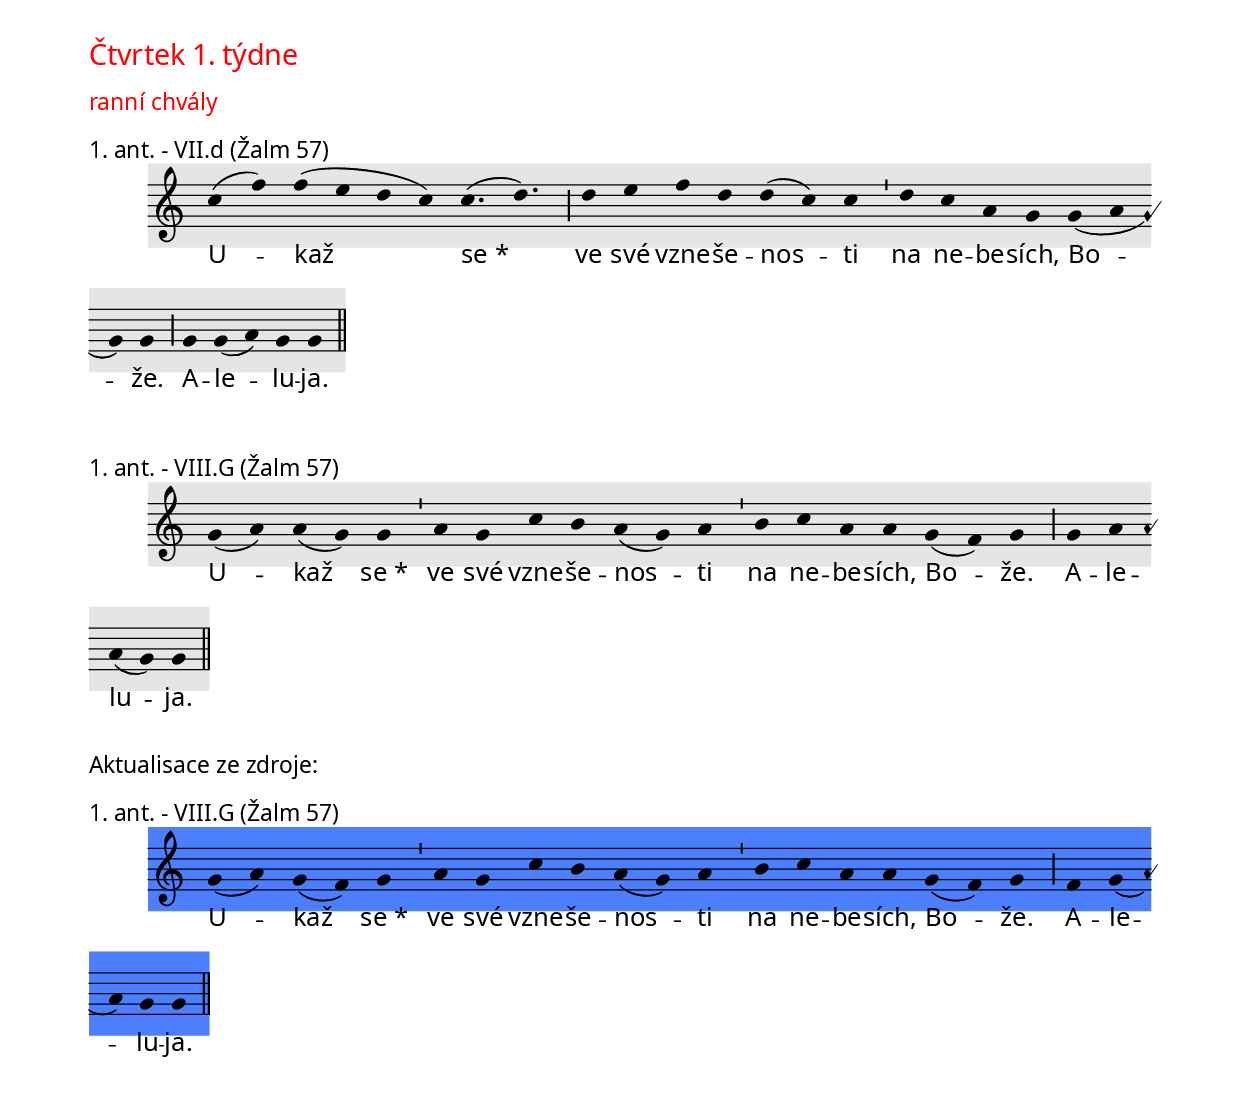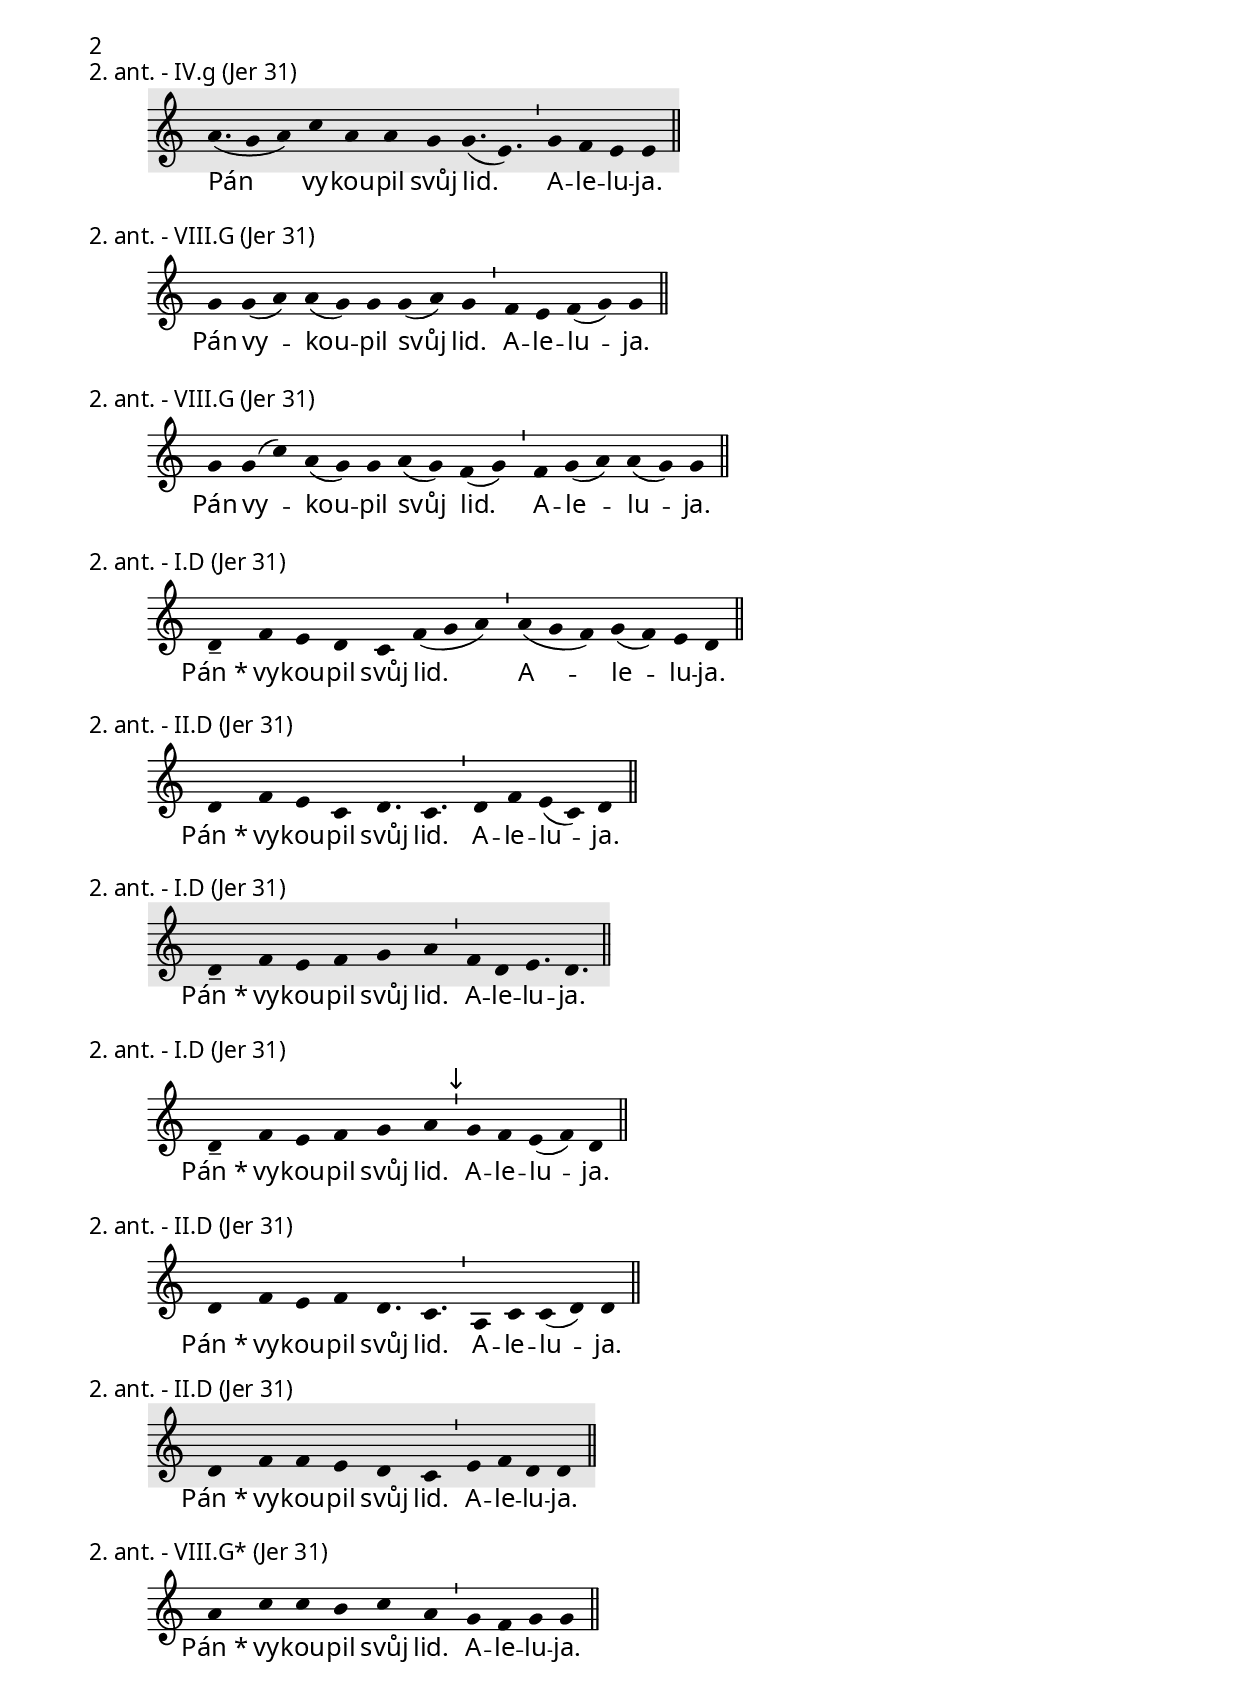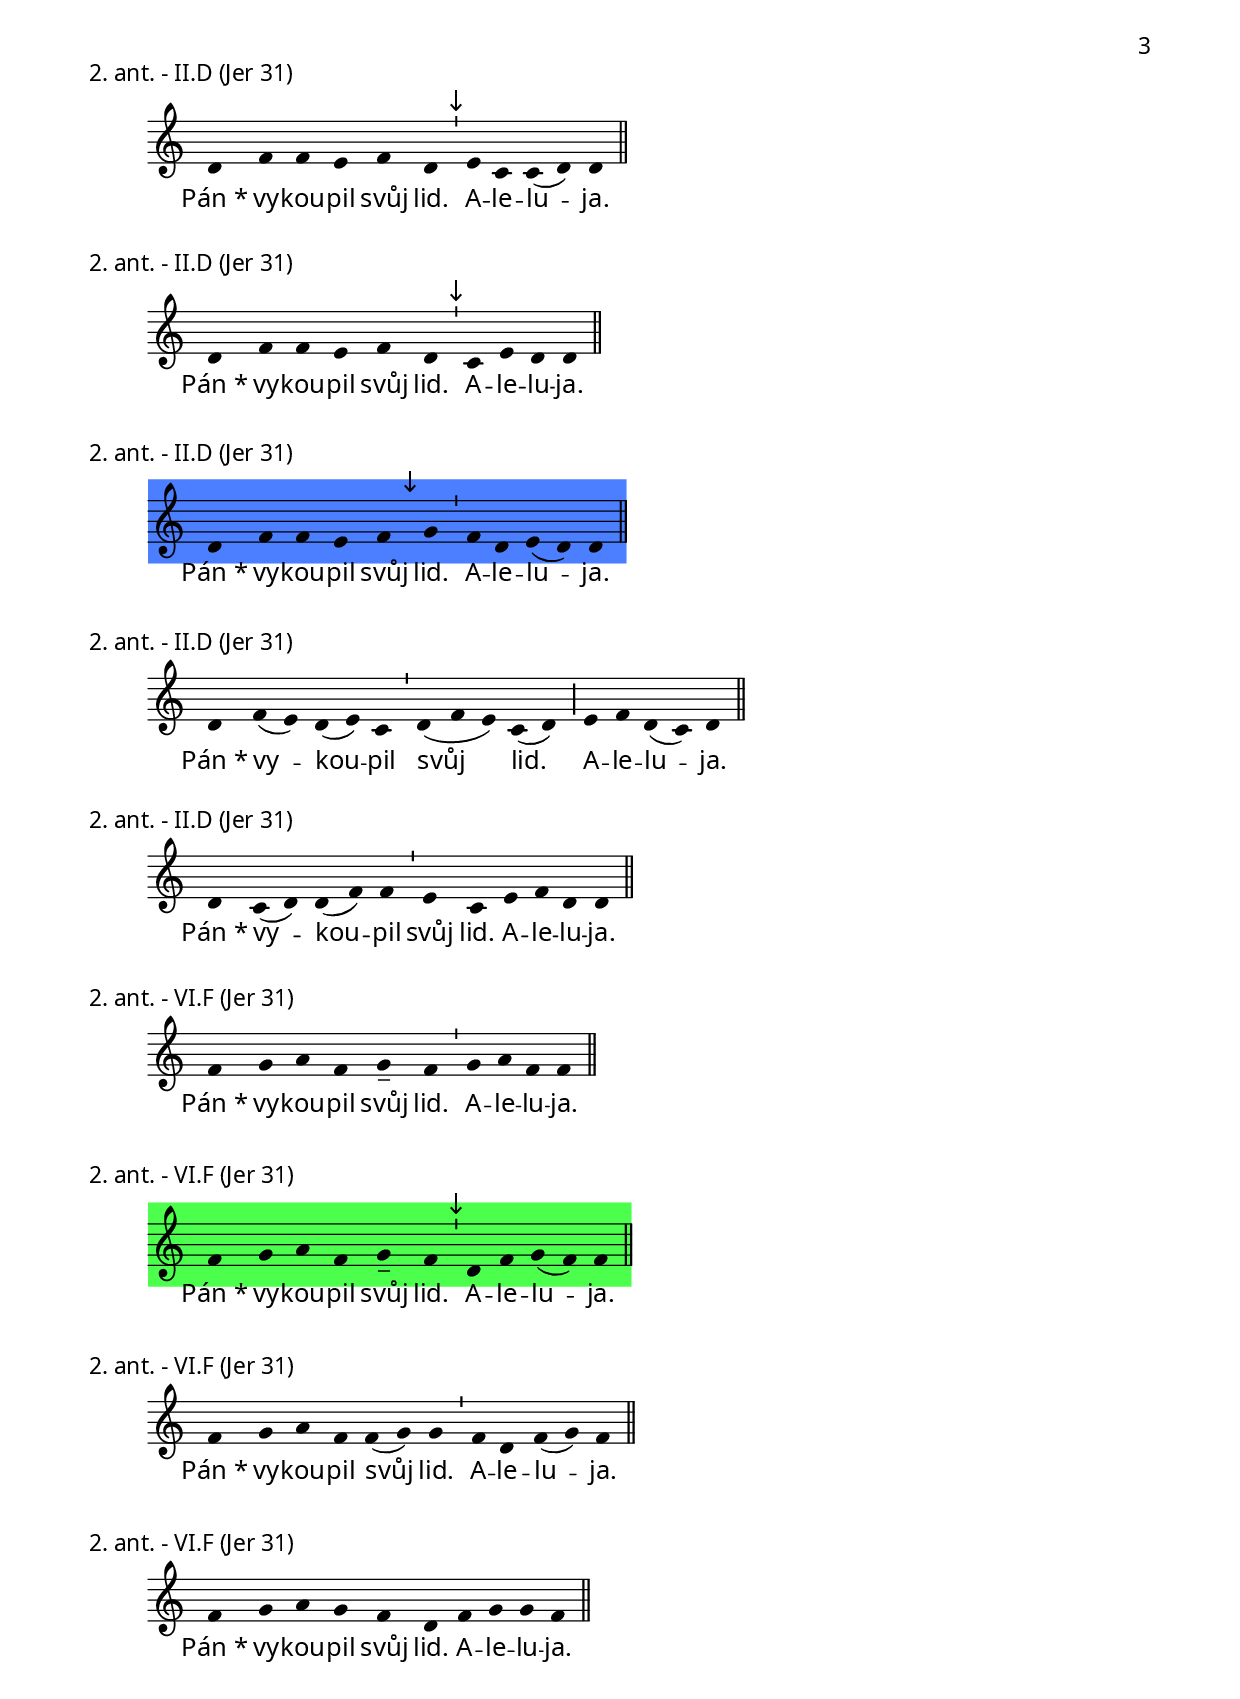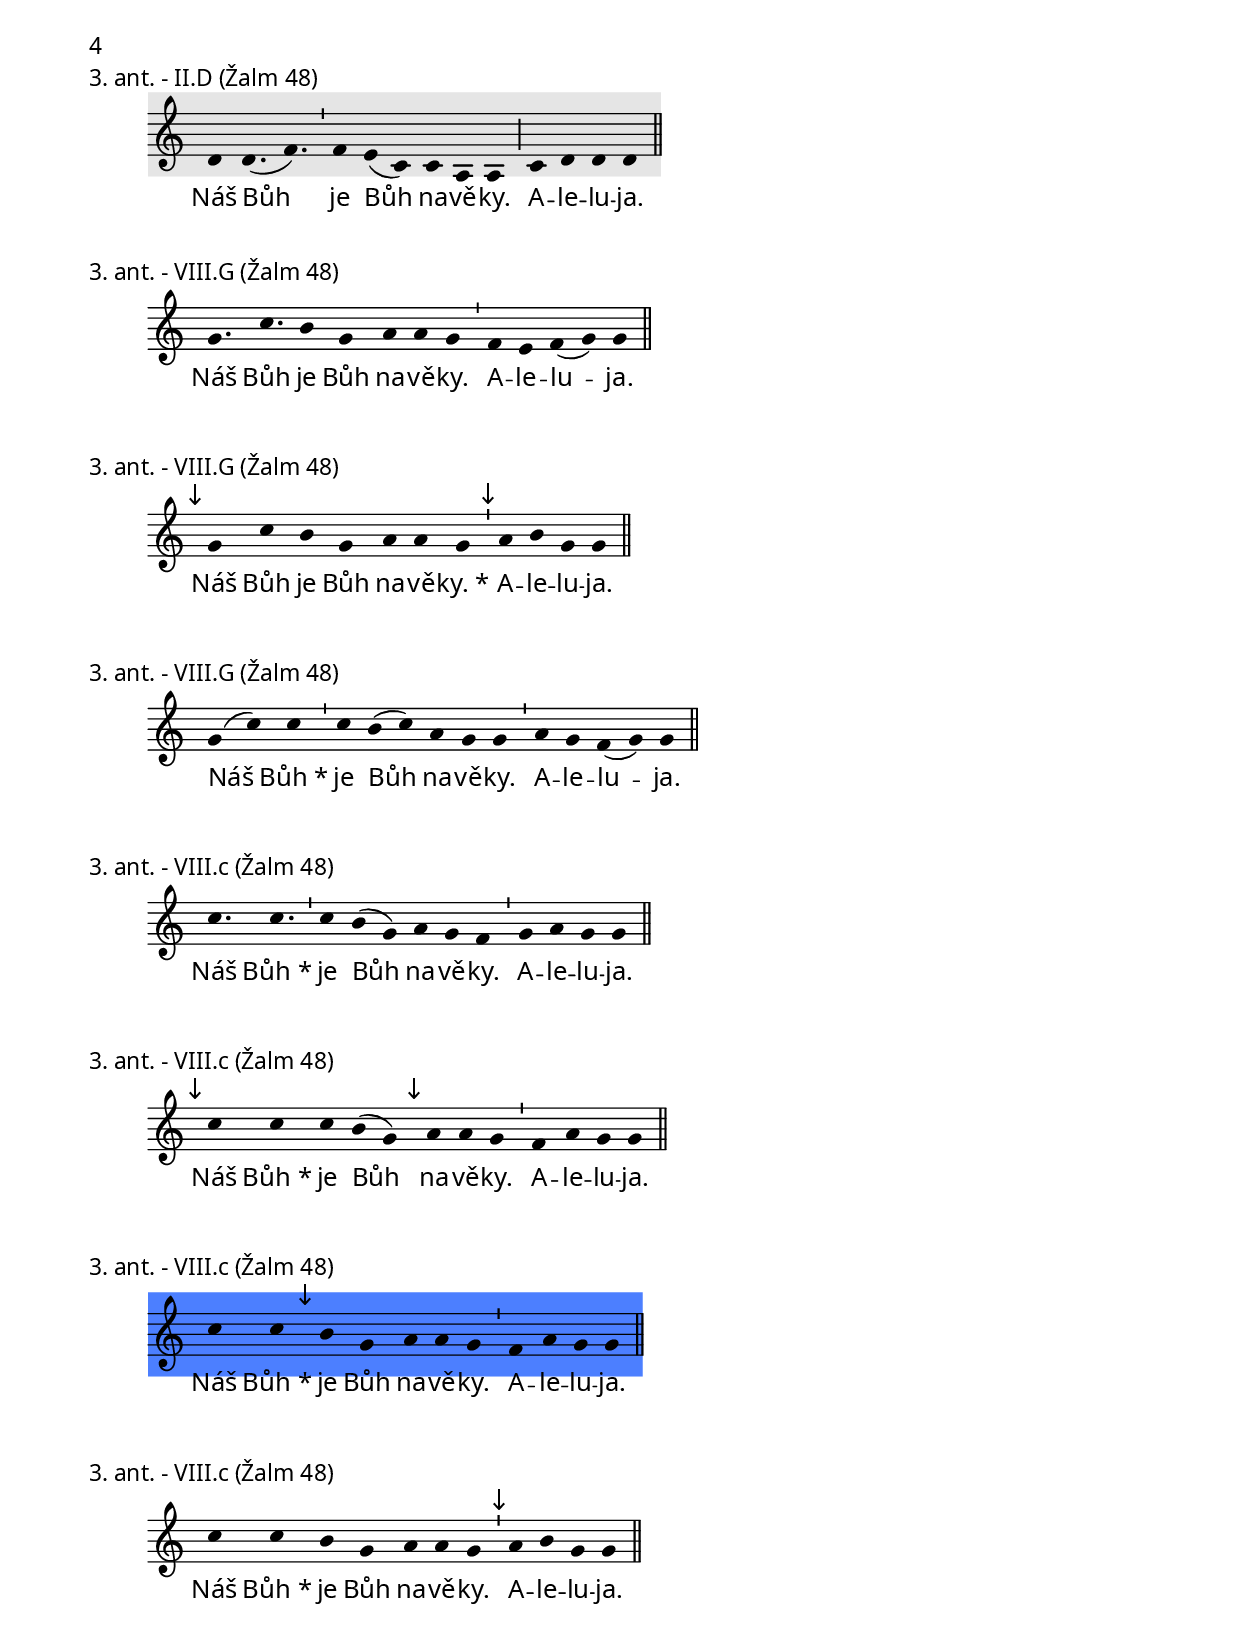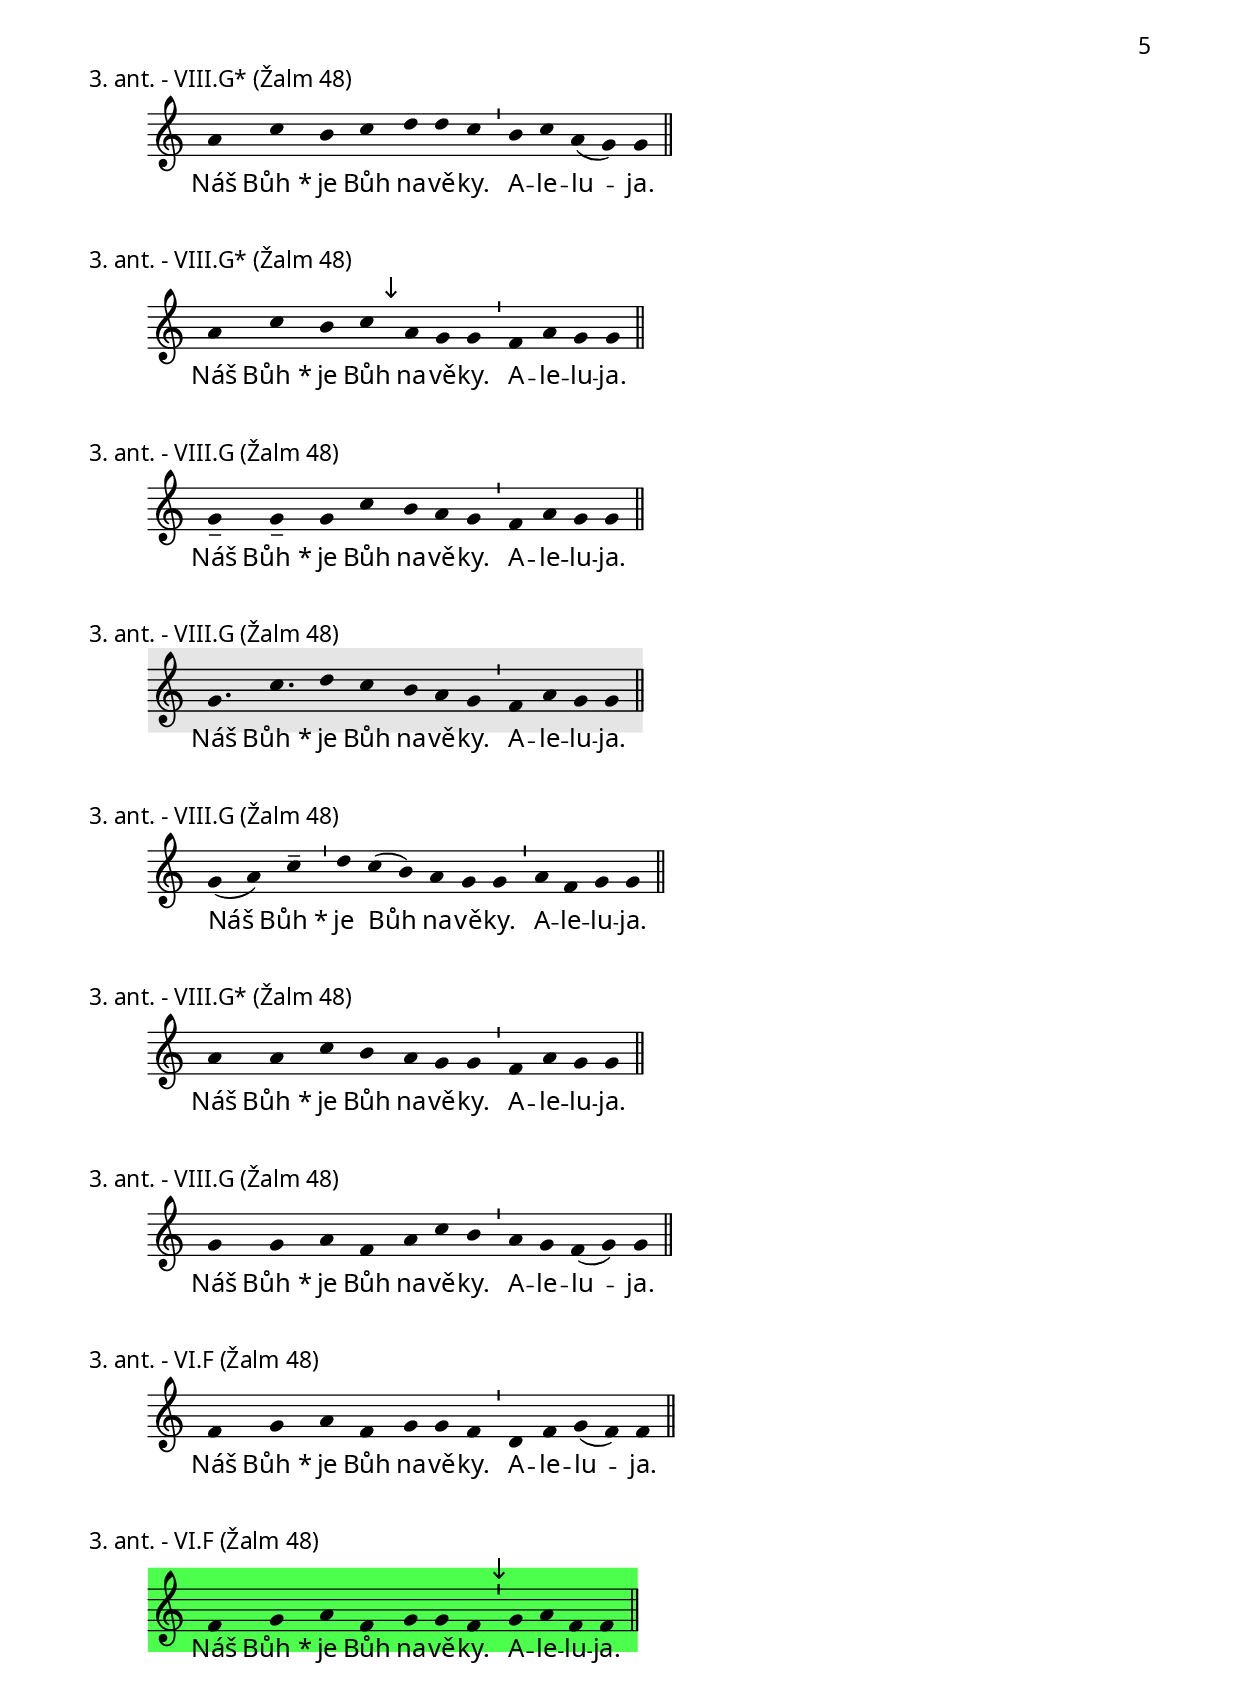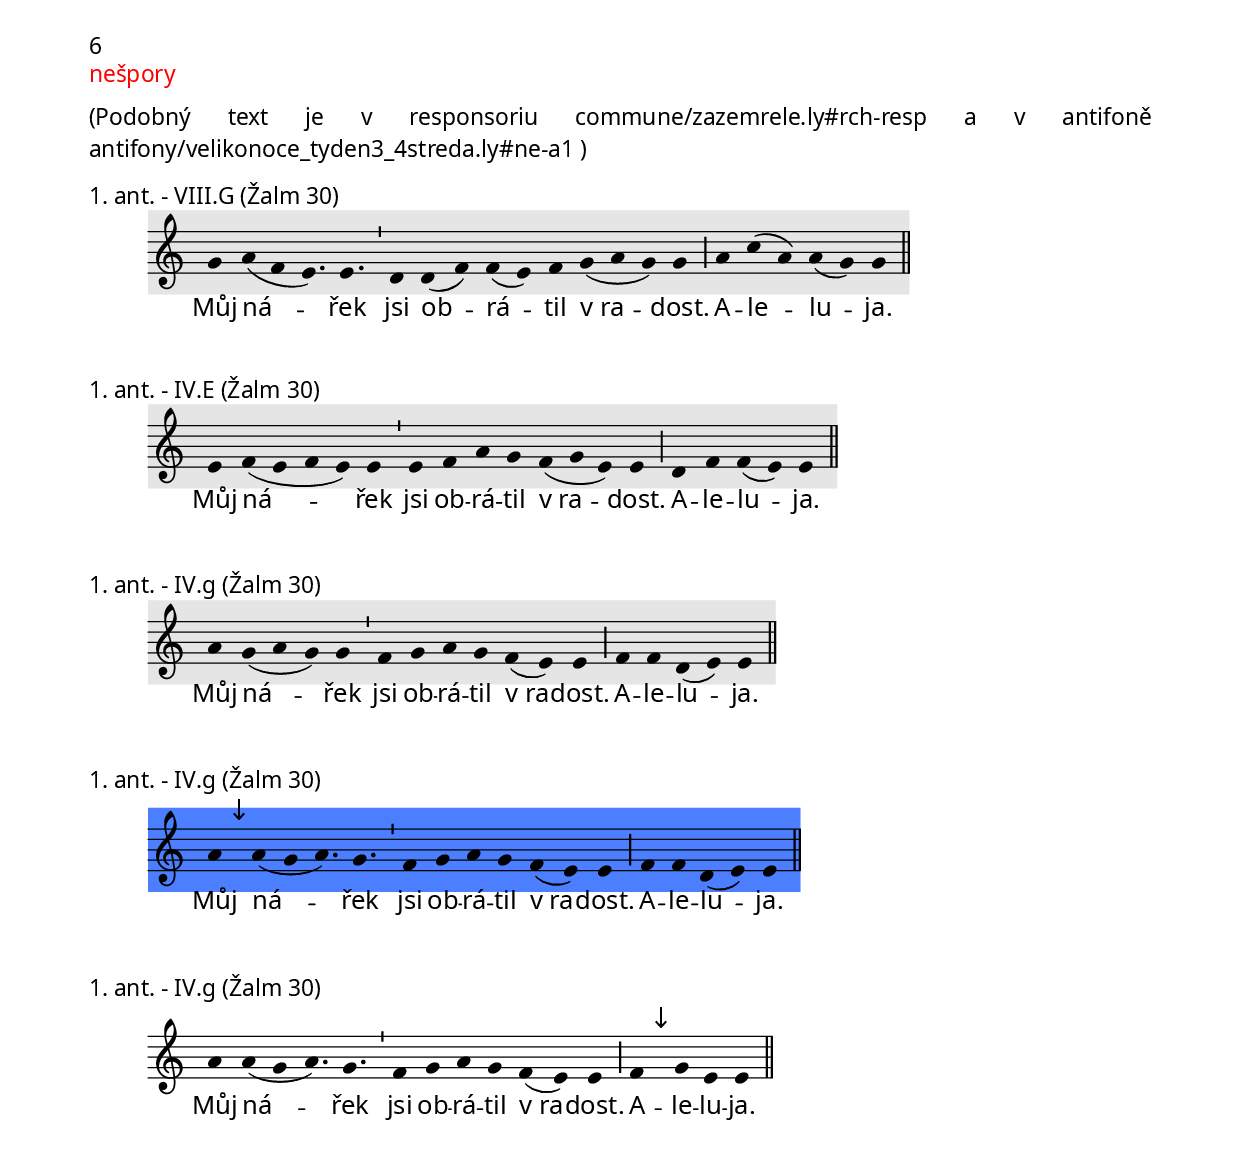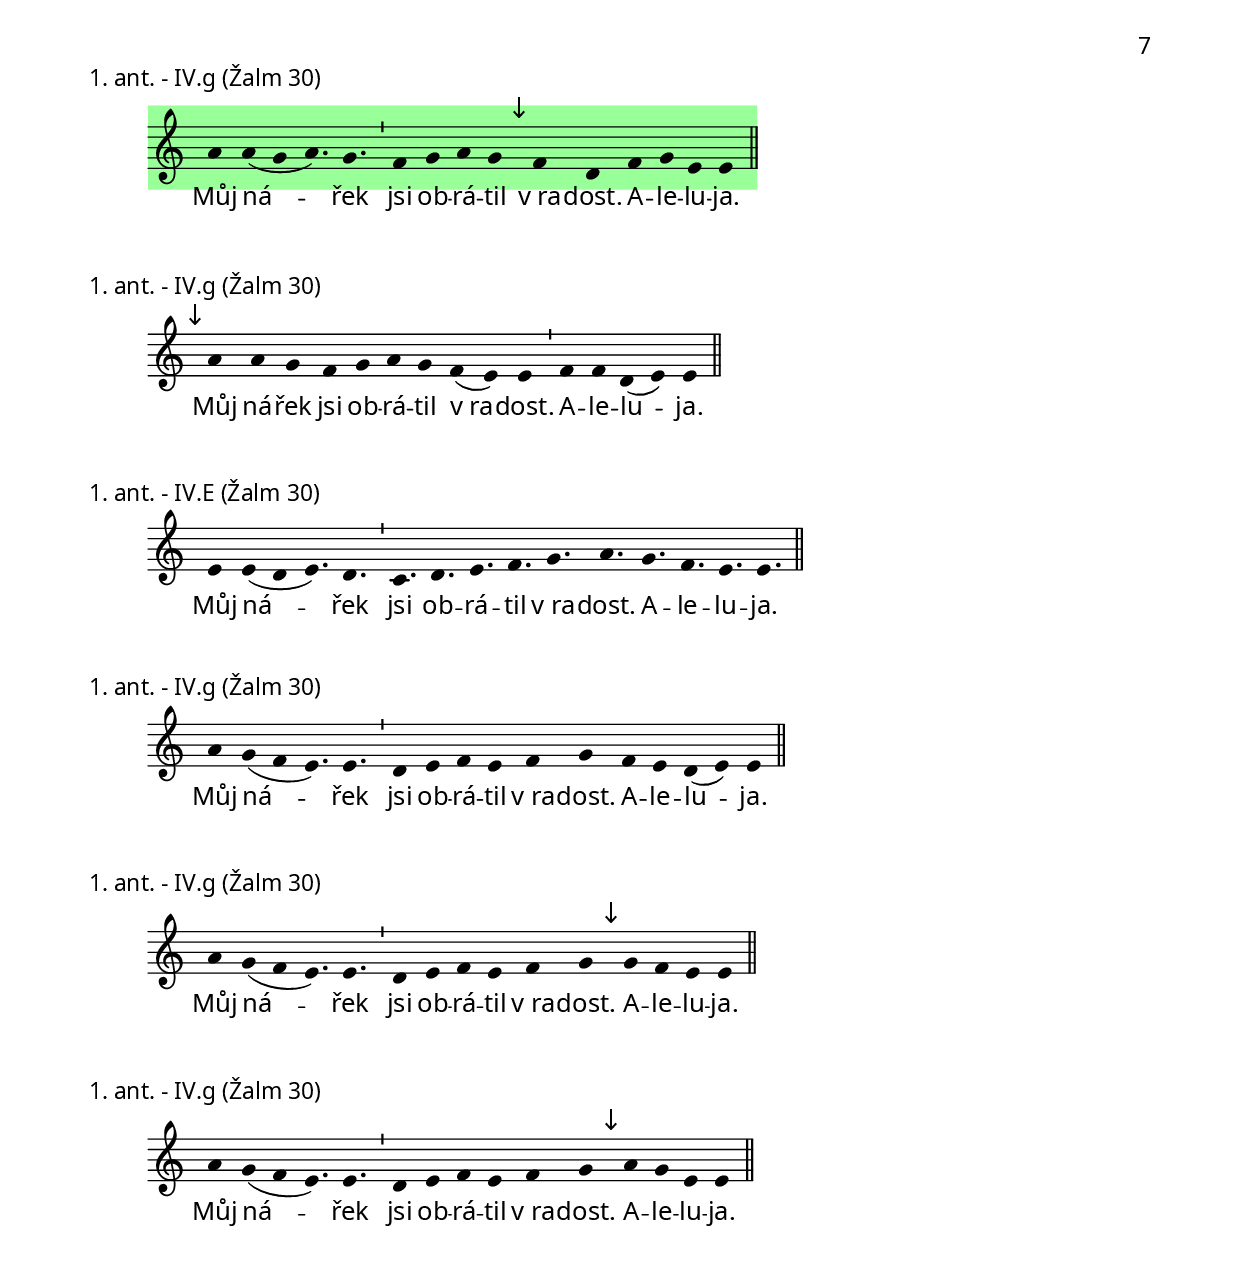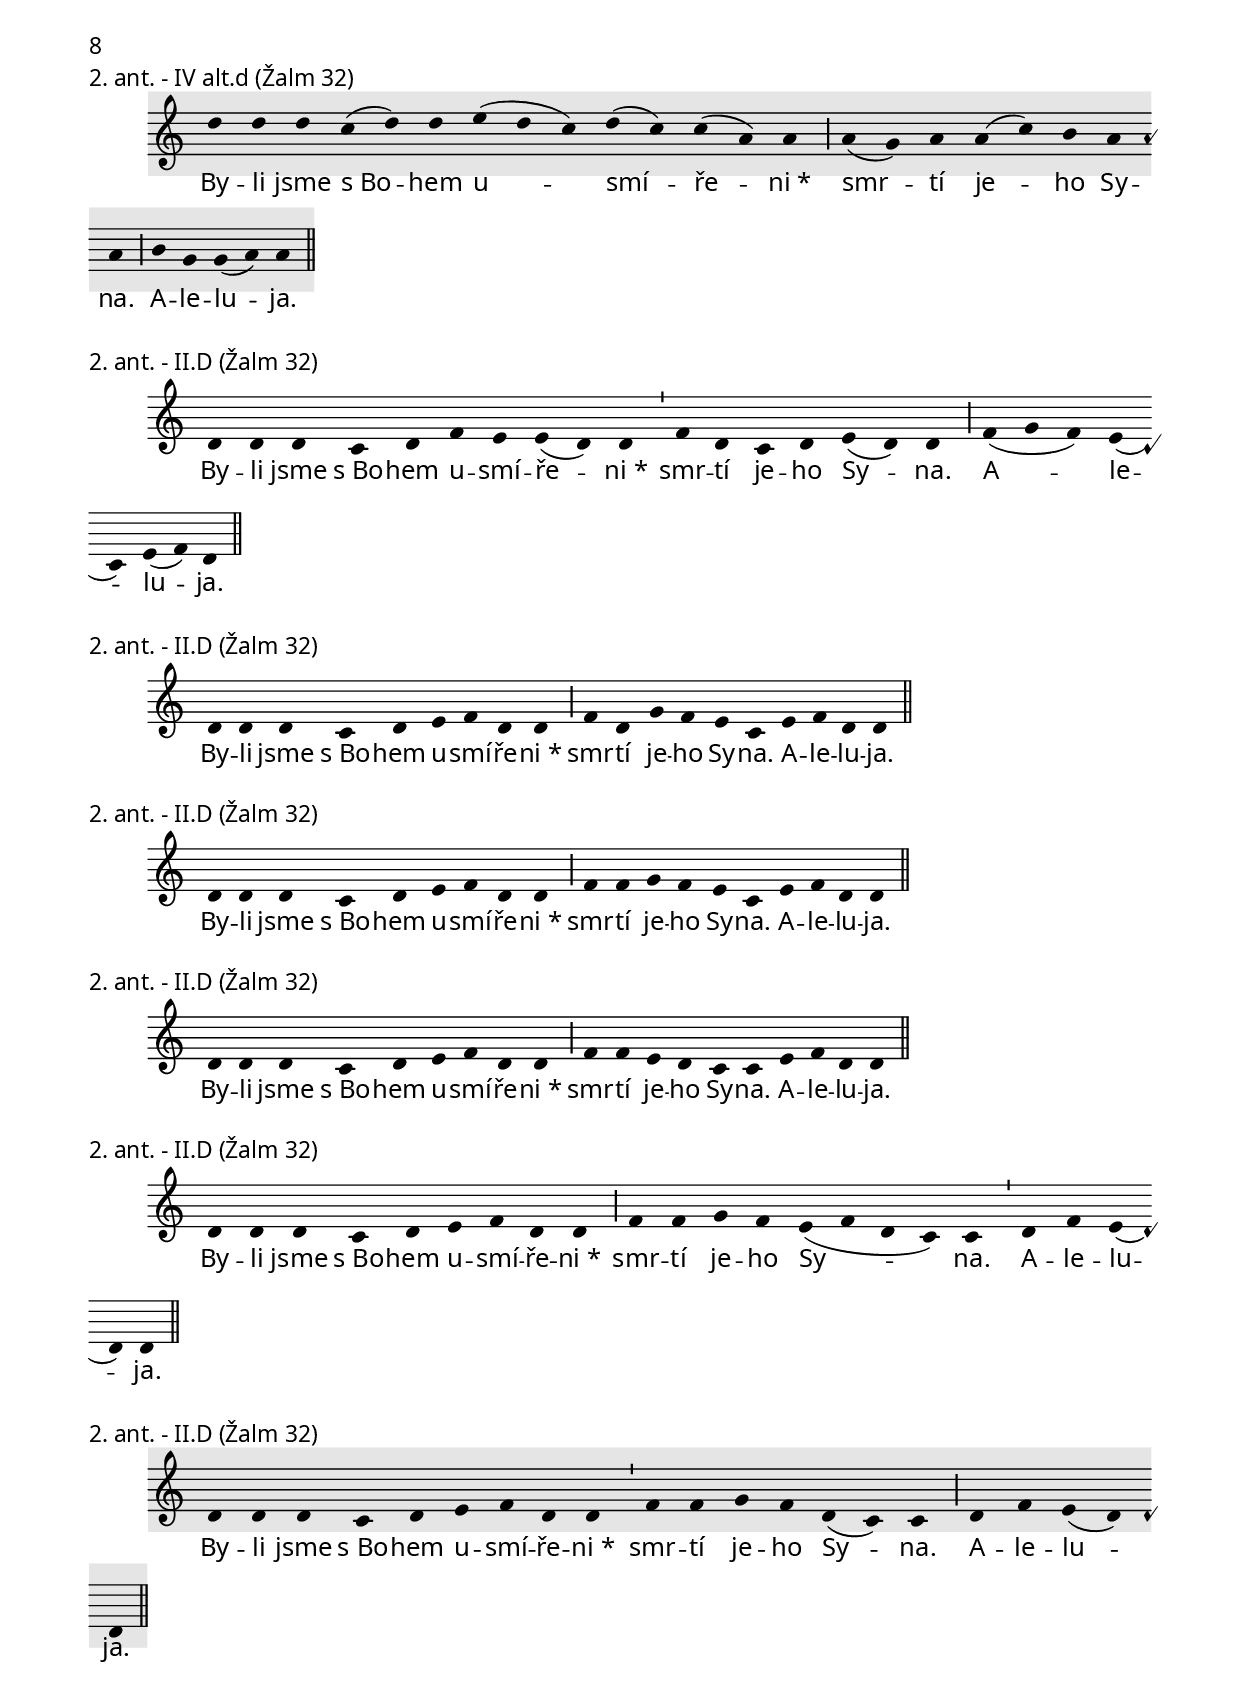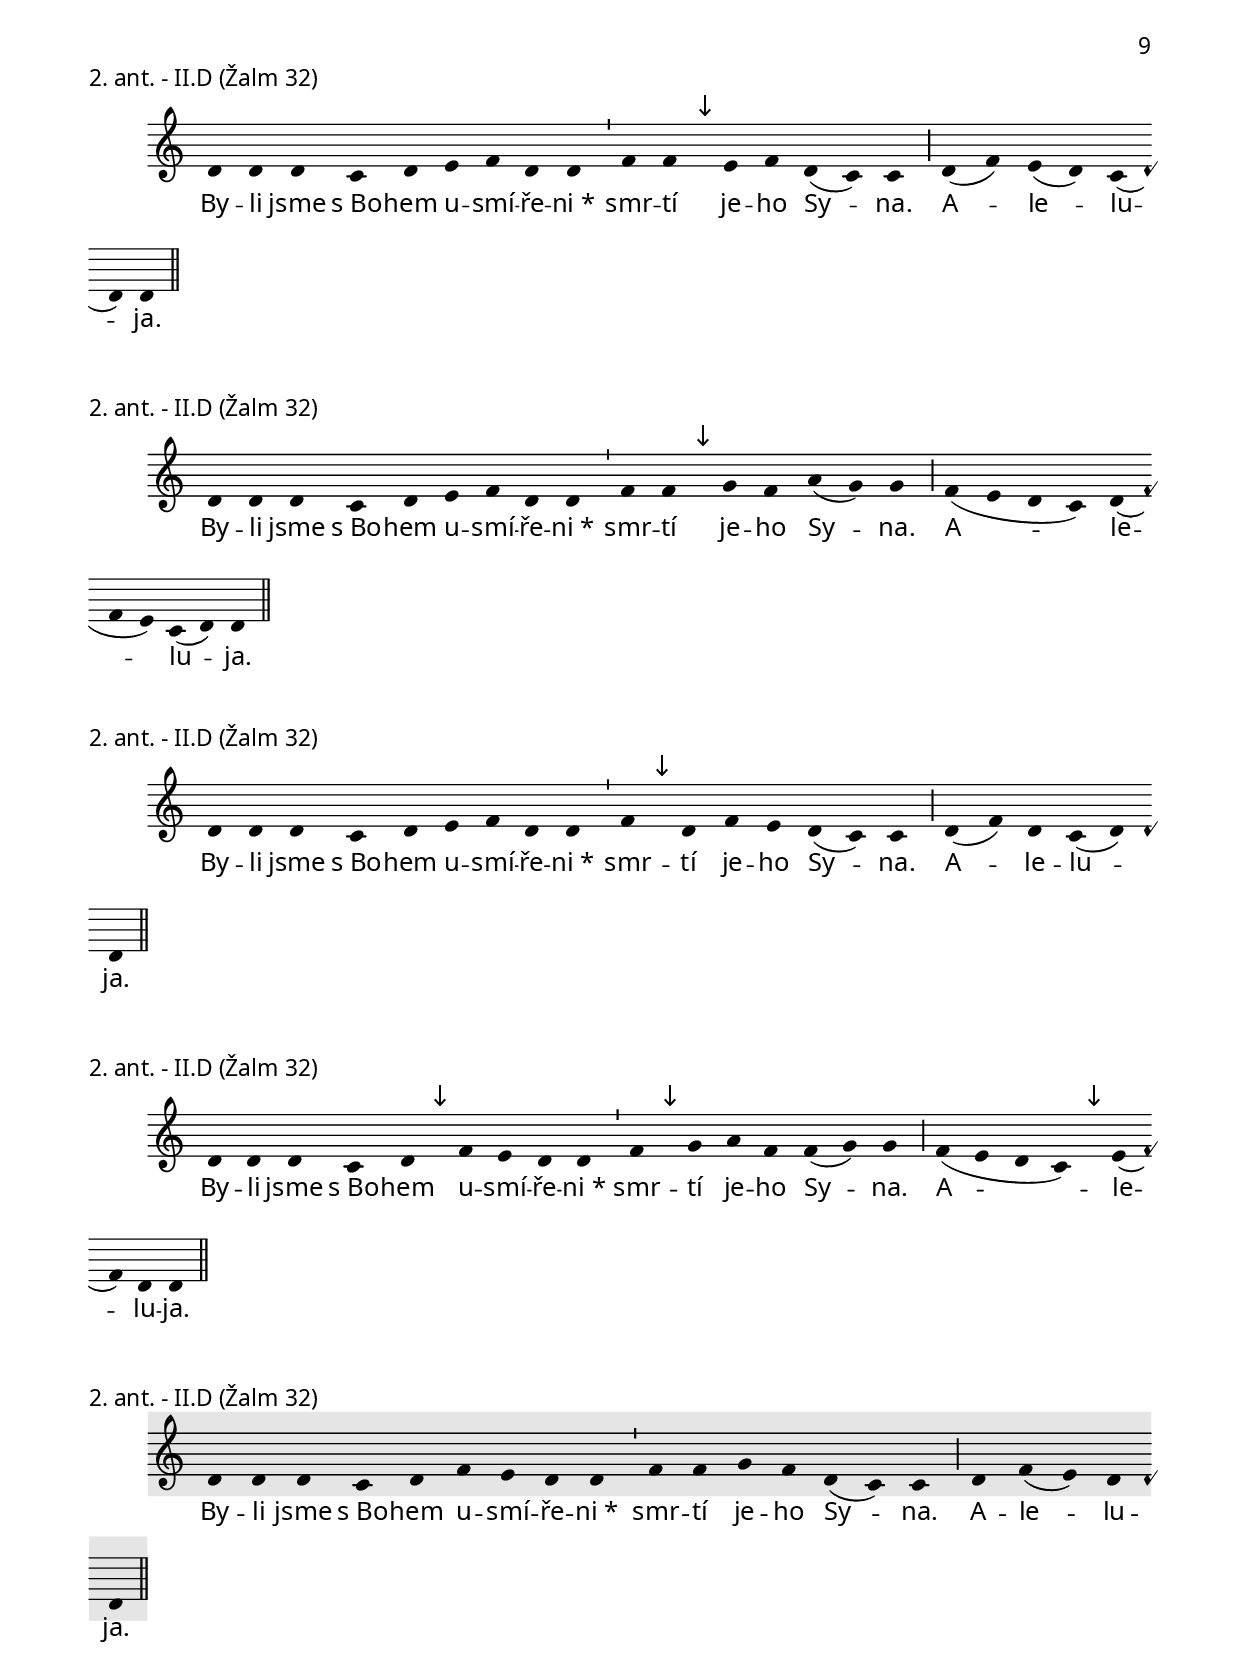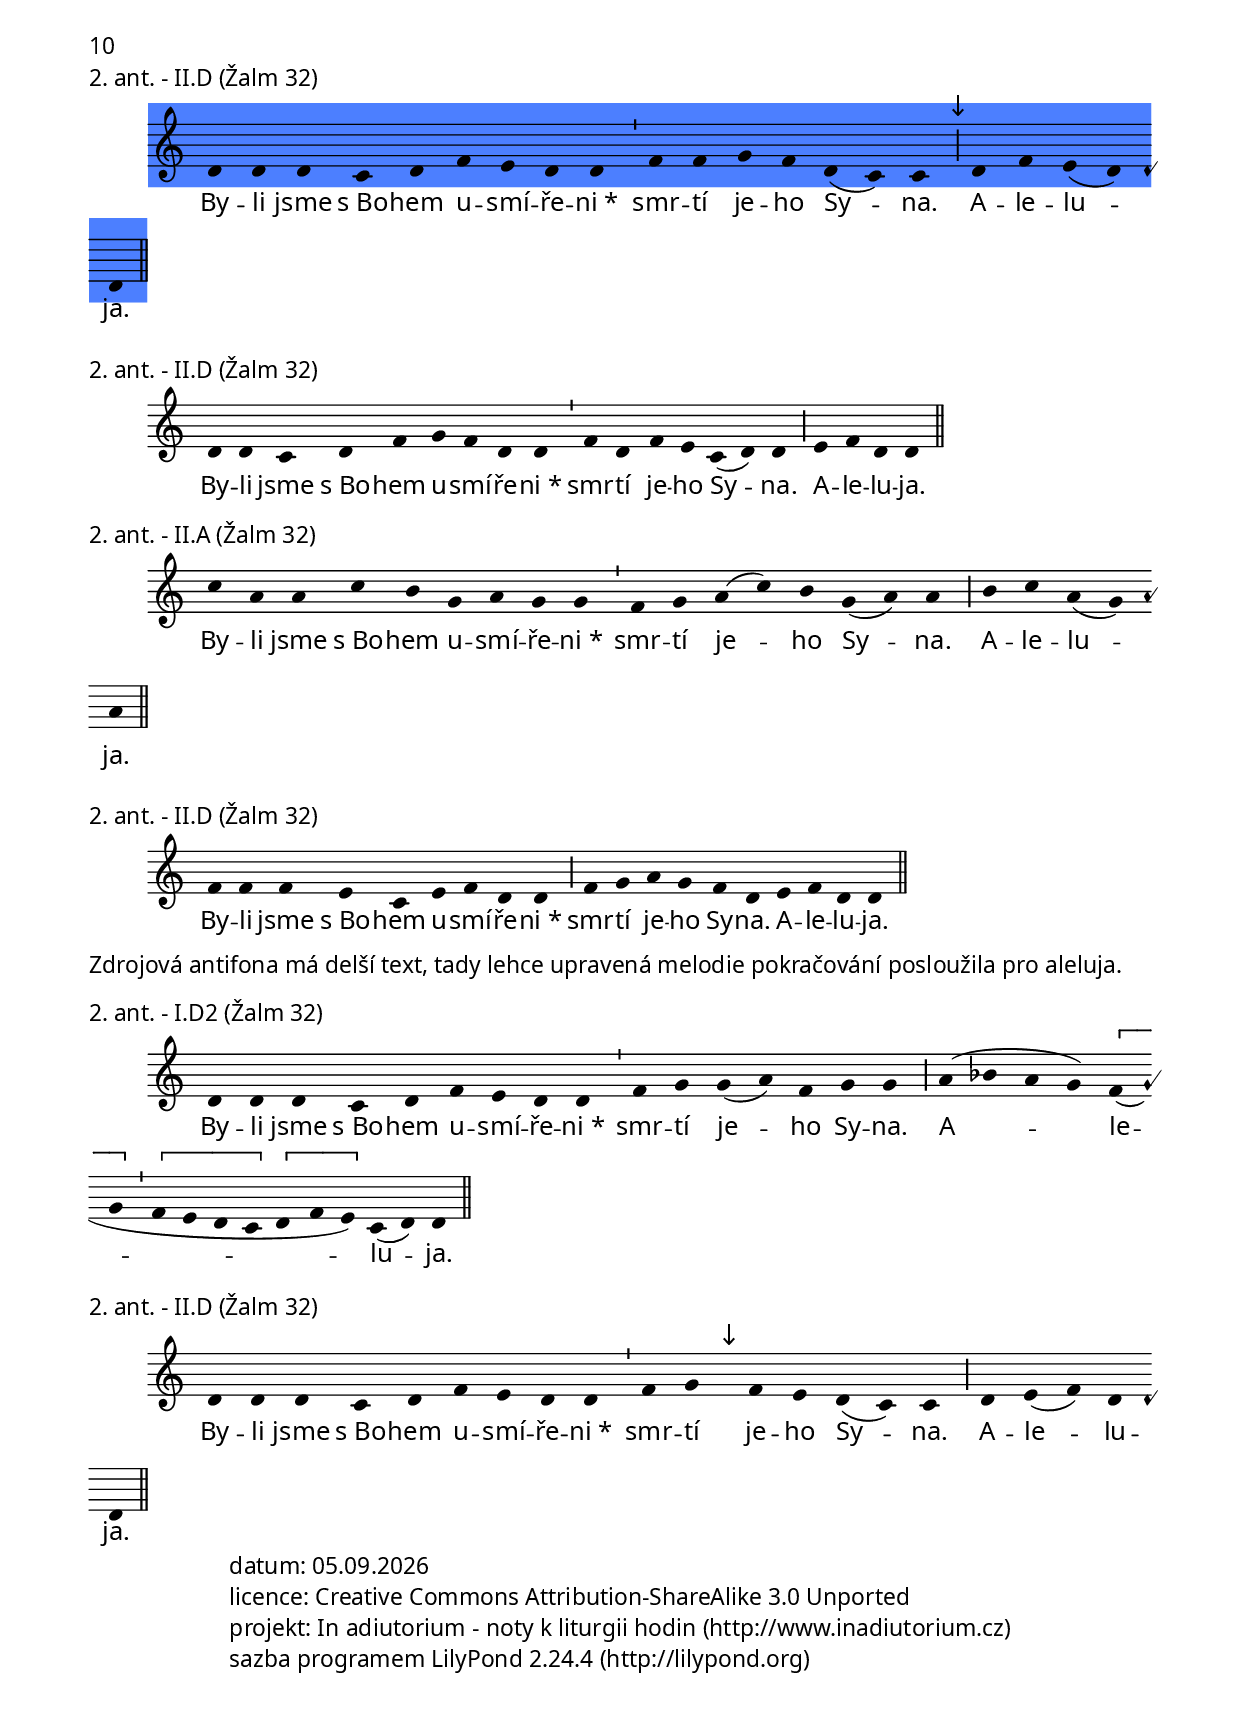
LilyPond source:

\include "../spolecne.ly"

\markup {\nadpisDen {Čtvrtek 1. týdne}}

\markup {\nadpisHodinka {"ranní chvály"}}

\score {
  \relative c'' {
    \zvyraznovacSedy
    \choralniRezim
    c4( f) f( e d c) c4.( d) \barMaior d4 e f d d( c) c \barMin
    d c a g g( a g) g \barMaior g g( a) g g \barFinalis
  }
  \addlyrics {
    U -- kaž se_* ve své vzne -- še -- nos -- ti
    na ne -- be -- sích, Bo -- že.
    A -- le -- lu -- ja.
  }
  \header {
    quid = "1. ant."
    modus = "VII"
    differentia = "d"
    psalmus = "Žalm 57"
    id = "rch-a1"
    fons = "Velikonoční feriální cyklus, středa 4.t., r.ch., 1.ant."
    fial = "antifony/velikonoce_tyden4_4streda.ly#rch-a1"
    placet = "~"
    piece = \markup {\sestavTitulek}
  }
}

\score {
  \relative c'' {
    \zvyraznovacSedy
    \choralniRezim
    g4( a) a( g) g \barMin
    a g c b a( g) a \barMin
    b c a a g( f) g \barMaior
    g a a( g) g \barFinalis
  }
  \addlyrics {
    U -- kaž se_*
    ve své vzne -- še -- nos -- ti
    na ne -- be -- sích, Bo -- že.
    A -- le -- lu -- ja.
  }
  \header {
    quid = "1. ant."
    modus = "VIII"
    differentia = "G"
    psalmus = "Žalm 57"
    id = "rch-a1"
    fons = "Velikonoční feriální cyklus, středa 4.t., r.ch., 1.ant."
    fial = "antifony/velikonoce_tyden4_4streda.ly#rch-a1"
    piece = \markup {\sestavTitulek}
  }
}

\markup\aktualisace

\score {
  \relative c'' {
    \zvyraznovacModry
    \choralniRezim
    g4( a) g( f) g \barMin
    a g c b a( g) a \barMin
    b c a a g( f) g \barMaior
    f g( a) g g \barFinalis
  }
  \addlyrics {
    U -- kaž se_*
    ve své vzne -- še -- nos -- ti
    na ne -- be -- sích, Bo -- že.
    A -- le -- lu -- ja.
  }
  \header {
    quid = "1. ant."
    modus = "VIII"
    differentia = "G"
    psalmus = "Žalm 57"
    id = "rch-a1"
    fons = "Velikonoční feriální cyklus, středa 4.t., r.ch., 1.ant."
    fial = "antifony/velikonoce_tyden4_4streda.ly#rch-a1"
    piece = \markup {\sestavTitulek}
  }
}

\pageBreak

\score {
  \relative c'' {
    \zvyraznovacSedy
    \choralniRezim
    a4.( g4 a) c a a g g4.( e) \barMin g4 f e e \barFinalis
  }
  \addlyrics {
    Pán vy -- kou -- pil svůj lid.
    A -- le -- lu -- ja.
  }
  \header {
    quid = "2. ant."
    modus = "IV"
    differentia = "g"
    psalmus = "Jer 31"
    id = "rch-a2"
    placet = "r"
    piece = \markup {\sestavTitulek}
  }
}

\score {
  \relative c'' {
    \choralniRezim
    g4 g( a) a( g) g g( a) g \barMin
    f e f( g) g \barFinalis
  }
  \addlyrics {
    Pán vy -- kou -- pil svůj lid.
    A -- le -- lu -- ja.
  }
  \header {
    quid = "2. ant."
    modus = "VIII"
    differentia = "G"
    psalmus = "Jer 31"
    id = "rch-a2"
    piece = \markup {\sestavTitulek}
  }
}

\score {
  \relative c'' {
    \choralniRezim
    g4 g( c) a( g) g a( g) f( g) \barMin
    f g( a) a( g) g \barFinalis
  }
  \addlyrics {
    Pán vy -- kou -- pil svůj lid.
    A -- le -- lu -- ja.
  }
  \header {
    quid = "2. ant."
    modus = "VIII"
    differentia = "G"
    psalmus = "Jer 31"
    id = "rch-a2"
    piece = \markup {\sestavTitulek}
  }
}

\score {
  \relative c' {
    \choralniRezim
    d4-- f e d c f( g a) \barMin
    a( g f) g( f) e d \barFinalis
  }
  \addlyrics {
    Pán_* vy -- kou -- pil svůj lid.
    A -- le -- lu -- ja.
  }
  \header {
    quid = "2. ant."
    modus = "I"
    differentia = "D"
    psalmus = "Jer 31"
    id = "rch-a2"
    piece = \markup {\sestavTitulek}
  }
}

\score {
  \relative c' {
    \choralniRezim
    d4 f e c d4. c \barMin
    d4 f e( c) d \barFinalis
  }
  \addlyrics {
    Pán_* vy -- kou -- pil svůj lid.
    A -- le -- lu -- ja.
  }
  \header {
    quid = "2. ant."
    modus = "II"
    differentia = "D"
    psalmus = "Jer 31"
    id = "rch-a2"
    piece = \markup {\sestavTitulek}
  }
}

\score {
  \relative c' {
    \zvyraznovacSedy
    \choralniRezim
    d4-- f e f g a \barMin
    f d e4. d \barFinalis
  }
  \addlyrics {
    Pán_* vy -- kou -- pil svůj lid.
    A -- le -- lu -- ja.
  }
  \header {
    quid = "2. ant."
    modus = "I"
    differentia = "D"
    psalmus = "Jer 31"
    placet = "nezpěvné _lid_ špatně nese ten důraz, který je tu na něj položen"
    id = "rch-a2"
    piece = \markup {\sestavTitulek}
  }
}

\score {
  \relative c' {
    \choralniRezim
    d4-- f e f g a \barMin
    \mark\sipka g f e( f) d \barFinalis
  }
  \addlyrics {
    Pán_* vy -- kou -- pil svůj lid.
    A -- le -- lu -- ja.
  }
  \header {
    quid = "2. ant."
    modus = "I"
    differentia = "D"
    psalmus = "Jer 31"
    id = "rch-a2"
    piece = \markup {\sestavTitulek}
  }
}

\score {
  \relative c' {
    \choralniRezim
    d4 f e f d4. c \barMin
    a4 c c( d) d \barFinalis
  }
  \addlyrics {
    Pán_* vy -- kou -- pil svůj lid.
    A -- le -- lu -- ja.
  }
  \header {
    quid = "2. ant."
    modus = "II"
    differentia = "D"
    psalmus = "Jer 31"
    id = "rch-a2"
    piece = \markup {\sestavTitulek}
  }
}

\score {
  \relative c' {
    \zvyraznovacSedy
    \choralniRezim
    d4 f f e d c \barMin
    e f d d \barFinalis
  }
  \addlyrics {
    Pán_* vy -- kou -- pil svůj lid.
    A -- le -- lu -- ja.
  }
  \header {
    quid = "2. ant."
    modus = "II"
    differentia = "D"
    psalmus = "Jer 31"
    id = "rch-a2"
    piece = \markup {\sestavTitulek}
  }
}

\score {
  \relative c'' {
    \choralniRezim
    a4 c c b c a \barMin
    g f g g \barFinalis
  }
  \addlyrics {
    Pán_* vy -- kou -- pil svůj lid.
    A -- le -- lu -- ja.
  }
  \header {
    quid = "2. ant."
    modus = "VIII"
    differentia = "G*"
    psalmus = "Jer 31"
    id = "rch-a2"
    piece = \markup {\sestavTitulek}
  }
}

\score {
  \relative c' {
    \choralniRezim
    d4 f f e f d \barMin
    \mark\sipka e c c( d) d \barFinalis
  }
  \addlyrics {
    Pán_* vy -- kou -- pil svůj lid.
    A -- le -- lu -- ja.
  }
  \header {
    quid = "2. ant."
    modus = "II"
    differentia = "D"
    psalmus = "Jer 31"
    id = "rch-a2"
    piece = \markup {\sestavTitulek}
  }
}

\score {
  \relative c' {
    \choralniRezim
    d4 f f e f d \barMin
    \mark\sipka c e d d \barFinalis
  }
  \addlyrics {
    Pán_* vy -- kou -- pil svůj lid.
    A -- le -- lu -- ja.
  }
  \header {
    quid = "2. ant."
    modus = "II"
    differentia = "D"
    psalmus = "Jer 31"
    id = "rch-a2"
    piece = \markup {\sestavTitulek}
  }
}

\score {
  \relative c' {
    \zvyraznovacModry
    \choralniRezim
    d4 f f e f \mark\sipka g \barMin
    f d e( d) d \barFinalis
  }
  \addlyrics {
    Pán_* vy -- kou -- pil svůj lid.
    A -- le -- lu -- ja.
  }
  \header {
    quid = "2. ant."
    modus = "II"
    differentia = "D"
    psalmus = "Jer 31"
    id = "rch-a2"
    piece = \markup {\sestavTitulek}
  }
}

\score {
  \relative c' {
    \choralniRezim
    d4 f( e) d( e) c \barMin
    d( f e) c( d) \barMaior
    e f d( c) d \barFinalis
  }
  \addlyrics {
    Pán_* vy -- kou -- pil
    svůj lid.
    A -- le -- lu -- ja.
  }
  \header {
    quid = "2. ant."
    modus = "II"
    differentia = "D"
    psalmus = "Jer 31"
    id = "rch-a2"
    piece = \markup {\sestavTitulek}
  }
}

\score {
  \relative c' {
    \choralniRezim
    d4 c( d) d( f) f \barMin
    e c
    e f d d \barFinalis
  }
  \addlyrics {
    Pán_* vy -- kou -- pil
    svůj lid.
    A -- le -- lu -- ja.
  }
  \header {
    quid = "2. ant."
    modus = "II"
    differentia = "D"
    psalmus = "Jer 31"
    id = "rch-a2"
    piece = \markup {\sestavTitulek}
  }
}

\score {
  \relative c' {
    \choralniRezim
    f4 g a f g-- f \barMin
    g a f f \barFinalis
  }
  \addlyrics {
    Pán_* vy -- kou -- pil svůj lid.
    A -- le -- lu -- ja.
  }
  \header {
    quid = "2. ant."
    modus = "VI"
    differentia = "F"
    psalmus = "Jer 31"
    id = "rch-a2"
    piece = \markup {\sestavTitulek}
  }
}

\score {
  \relative c' {
    \zvyraznovacZeleny
    \choralniRezim
    f4 g a f g-- f \barMin
    \mark\sipka d f g( f) f \barFinalis
  }
  \addlyrics {
    Pán_* vy -- kou -- pil svůj lid.
    A -- le -- lu -- ja.
  }
  \header {
    quid = "2. ant."
    modus = "VI"
    differentia = "F"
    psalmus = "Jer 31"
    id = "rch-a2"
    piece = \markup {\sestavTitulek}
  }
}

\score {
  \relative c' {
    \choralniRezim
    f4 g a f f( g) g \barMin
    f d f( g) f \barFinalis
  }
  \addlyrics {
    Pán_* vy -- kou -- pil svůj lid.
    A -- le -- lu -- ja.
  }
  \header {
    quid = "2. ant."
    modus = "VI"
    differentia = "F"
    psalmus = "Jer 31"
    id = "rch-a2"
    piece = \markup {\sestavTitulek}
  }
}

\score {
  \relative c' {
    \choralniRezim
    f4 g a g f d
    f g g f \barFinalis
  }
  \addlyrics {
    Pán_* vy -- kou -- pil svůj lid.
    A -- le -- lu -- ja.
  }
  \header {
    quid = "2. ant."
    modus = "VI"
    differentia = "F"
    psalmus = "Jer 31"
    id = "rch-a2"
    piece = \markup {\sestavTitulek}
  }
}

\pageBreak

\score {
  \relative c' {
    \zvyraznovacSedy
    \choralniRezim
    d4 d4.( f) \barMin f4 e( c) c a a \barMaior
    c d d d \barFinalis
  }
  \addlyrics {
    Náš Bůh je Bůh na -- vě -- ky.
    A -- le -- lu -- ja.
  }
  \header {
    quid = "3. ant."
    modus = "II"
    differentia = "D"
    psalmus = "Žalm 48"
    id = "rch-a3"
    placet = "r"
    piece = \markup {\sestavTitulek}
  }
}

\score {
  \relative c'' {
    \choralniRezim
    g4. c b4 g a a g \barMin
    f e f( g) g \barFinalis
  }
  \addlyrics {
    Náš Bůh je Bůh na -- vě -- ky.
    A -- le -- lu -- ja.
  }
  \header {
    quid = "3. ant."
    modus = "VIII"
    differentia = "G"
    psalmus = "Žalm 48"
    id = "rch-a3"
    piece = \markup {\sestavTitulek}
  }
}

\score {
  \relative c'' {
    \choralniRezim
    \mark\sipka g4 c b g a a g \barMin
    \mark\sipka a b g g \barFinalis
  }
  \addlyrics {
    Náš Bůh je Bůh na -- vě -- ky._*
    A -- le -- lu -- ja.
  }
  \header {
    quid = "3. ant."
    modus = "VIII"
    differentia = "G"
    psalmus = "Žalm 48"
    id = "rch-a3"
    piece = \markup {\sestavTitulek}
  }
}

\score {
  \relative c'' {
    \choralniRezim
    g4( c) c \barMin c b( c) a g g \barMin
    a g f( g) g \barFinalis
  }
  \addlyrics {
    Náš Bůh_*
    je Bůh na -- vě -- ky.
    A -- le -- lu -- ja.
  }
  \header {
    quid = "3. ant."
    modus = "VIII"
    differentia = "G"
    psalmus = "Žalm 48"
    id = "rch-a3"
    piece = \markup {\sestavTitulek}
  }
}

\score {
  \relative c'' {
    \choralniRezim
    c4. c \barMin
    c4 b( g) a g f \barMin
    g a g g \barFinalis
  }
  \addlyrics {
    Náš Bůh_*
    je Bůh na -- vě -- ky.
    A -- le -- lu -- ja.
  }
  \header {
    quid = "3. ant."
    modus = "VIII"
    differentia = "c"
    psalmus = "Žalm 48"
    id = "rch-a3"
    piece = \markup {\sestavTitulek}
  }
}

\score {
  \relative c'' {
    \choralniRezim
    \mark\sipka c4 c c b( g) \mark\sipka a a g \barMin
    f a g g \barFinalis
  }
  \addlyrics {
    Náš Bůh_*
    je Bůh na -- vě -- ky.
    A -- le -- lu -- ja.
  }
  \header {
    quid = "3. ant."
    modus = "VIII"
    differentia = "c"
    psalmus = "Žalm 48"
    id = "rch-a3"
    piece = \markup {\sestavTitulek}
  }
}

\score {
  \relative c'' {
    \zvyraznovacModry
    \choralniRezim
    c4 c \mark\sipka b g a a g \barMin
    f a g g \barFinalis
  }
  \addlyrics {
    Náš Bůh_* je Bůh na -- vě -- ky.
    A -- le -- lu -- ja.
  }
  \header {
    quid = "3. ant."
    modus = "VIII"
    differentia = "c"
    psalmus = "Žalm 48"
    id = "rch-a3"
    piece = \markup {\sestavTitulek}
  }
}

\score {
  \relative c'' {
    \choralniRezim
    c4 c b g a a g \barMin
    \mark\sipka a b g g \barFinalis
  }
  \addlyrics {
    Náš Bůh_* je Bůh na -- vě -- ky.
    A -- le -- lu -- ja.
  }
  \header {
    quid = "3. ant."
    modus = "VIII"
    differentia = "c"
    psalmus = "Žalm 48"
    id = "rch-a3"
    piece = \markup {\sestavTitulek}
  }
}

\score {
  \relative c'' {
    \choralniRezim
    a4 c b c d d c \barMin
    b c a( g) g \barFinalis
  }
  \addlyrics {
    Náš Bůh_* je Bůh na -- vě -- ky.
    A -- le -- lu -- ja.
  }
  \header {
    quid = "3. ant."
    modus = "VIII"
    differentia = "G*"
    psalmus = "Žalm 48"
    id = "rch-a3"
    piece = \markup {\sestavTitulek}
  }
}

\score {
  \relative c'' {
    \choralniRezim
    a4 c
    b c \mark\sipka a g g \barMin
    f a g g \barFinalis
  }
  \addlyrics {
    Náš Bůh_*
    je Bůh na -- vě -- ky.
    A -- le -- lu -- ja.
  }
  \header {
    quid = "3. ant."
    modus = "VIII"
    differentia = "G*"
    psalmus = "Žalm 48"
    id = "rch-a3"
    piece = \markup {\sestavTitulek}
  }
}

\score {
  \relative c'' {
    \choralniRezim
    g4-- g-- g c b a g \barMin
    f a g g \barFinalis
  }
  \addlyrics {
    Náš Bůh_* je Bůh na -- vě -- ky.
    A -- le -- lu -- ja.
  }
  \header {
    quid = "3. ant."
    modus = "VIII"
    differentia = "G"
    psalmus = "Žalm 48"
    id = "rch-a3"
    piece = \markup {\sestavTitulek}
  }
}

\score {
  \relative c'' {
    \zvyraznovacSedy
    \choralniRezim
    g4. c d4 c b a g \barMin
    f a g g \barFinalis
  }
  \addlyrics {
    Náš Bůh_* je Bůh na -- vě -- ky.
    A -- le -- lu -- ja.
  }
  \header {
    quid = "3. ant."
    modus = "VIII"
    differentia = "G"
    psalmus = "Žalm 48"
    id = "rch-a3"
    piece = \markup {\sestavTitulek}
  }
}

\score {
  \relative c'' {
    \choralniRezim
    g4( a) c-- \barMin
    d c( b) a g g \barMin
    a f g g \barFinalis
  }
  \addlyrics {
    Náš Bůh_*
    je Bůh na -- vě -- ky.
    A -- le -- lu -- ja.
  }
  \header {
    quid = "3. ant."
    modus = "VIII"
    differentia = "G"
    psalmus = "Žalm 48"
    id = "rch-a3"
    piece = \markup {\sestavTitulek}
  }
}

\score {
  \relative c'' {
    \choralniRezim
    a4 a
    c b a g g \barMin
    f a g g \barFinalis
  }
  \addlyrics {
    Náš Bůh_*
    je Bůh na -- vě -- ky.
    A -- le -- lu -- ja.
  }
  \header {
    quid = "3. ant."
    modus = "VIII"
    differentia = "G*"
    psalmus = "Žalm 48"
    id = "rch-a3"
    piece = \markup {\sestavTitulek}
  }
}

\score {
  \relative c'' {
    \choralniRezim
    g4 g
    a f a c b \barMin
    a g f( g) g \barFinalis
  }
  \addlyrics {
    Náš Bůh_*
    je Bůh na -- vě -- ky.
    A -- le -- lu -- ja.
  }
  \header {
    quid = "3. ant."
    modus = "VIII"
    differentia = "G"
    psalmus = "Žalm 48"
    id = "rch-a3"
    piece = \markup {\sestavTitulek}
  }
}

\score {
  \relative c' {
    \choralniRezim
    f4 g a f g g f \barMin
    d f g( f) f \barFinalis
  }
  \addlyrics {
    Náš Bůh_* je Bůh na -- vě -- ky.
    A -- le -- lu -- ja.
  }
  \header {
    quid = "3. ant."
    modus = "VI"
    differentia = "F"
    psalmus = "Žalm 48"
    id = "rch-a3"
    piece = \markup {\sestavTitulek}
  }
}

\score {
  \relative c' {
    \zvyraznovacZeleny
    \choralniRezim
    f4 g a f g g f \barMin
    \mark\sipka g a f f \barFinalis
  }
  \addlyrics {
    Náš Bůh_* je Bůh na -- vě -- ky.
    A -- le -- lu -- ja.
  }
  \header {
    quid = "3. ant."
    modus = "VI"
    differentia = "F"
    psalmus = "Žalm 48"
    id = "rch-a3"
    piece = \markup {\sestavTitulek}
  }
}

\pageBreak

\markup {\nadpisHodinka {"nešpory"}}

\markup\justify{
  (Podobný text je v responsoriu
  \fial-link "commune/zazemrele.ly#rch-resp"
  a v antifoně
  \fial-link "antifony/velikonoce_tyden3_4streda.ly#ne-a1" )
}

\score {
  \relative c'' {
    \zvyraznovacSedy
    \choralniRezim
    g4 a( f e4.) e \barMin d4 d( f) f( e) f g( a g) g \barMaior
    a c( a) a( g) g \barFinalis
  }
  \addlyrics {
    Můj ná -- řek jsi ob -- rá -- til v_ra -- dost.
    A -- le -- lu -- ja.
  }
  \header {
    quid = "1. ant."
    modus = "VIII"
    differentia = "G"
    psalmus = "Žalm 30"
    id = "ne-a1"
    placet = "r"
    piece = \markup {\sestavTitulek}
  }
}

\score {
  \relative c' {
    \zvyraznovacSedy
    \choralniRezim
    e4 f( e f e) e \barMin e f a g f( g e) e \barMaior
    d f f( e) e \barFinalis
  }
  \addlyrics {
    Můj ná -- řek jsi ob -- rá -- til v_ra -- dost.
    A -- le -- lu -- ja.
  }
  \header {
    quid = "1. ant."
    modus = "IV"
    differentia = "E"
    psalmus = "Žalm 30"
    id = "ne-a1"
    piece = \markup {\sestavTitulek}
  }
}

\score {
  \relative c'' {
    \zvyraznovacSedy
    \choralniRezim
    a4 g( a g) g \barMin
    f g a g f( e) e \barMaior
    f f d( e) e \barFinalis
  }
  \addlyrics {
    Můj ná -- řek
    jsi ob -- rá -- til v_ra -- dost.
    A -- le -- lu -- ja.
  }
  \header {
    quid = "1. ant."
    modus = "IV"
    differentia = "g"
    psalmus = "Žalm 30"
    id = "ne-a1"
    piece = \markup {\sestavTitulek}
  }
}

\score {
  \relative c'' {
    \zvyraznovacModry
    \choralniRezim
    a4 \mark\sipka a( g a4.) g \barMin
    f4 g a g f( e) e \barMaior
    f f d( e) e \barFinalis
  }
  \addlyrics {
    Můj ná -- řek
    jsi ob -- rá -- til v_ra -- dost.
    A -- le -- lu -- ja.
  }
  \header {
    quid = "1. ant."
    modus = "IV"
    differentia = "g"
    psalmus = "Žalm 30"
    id = "ne-a1"
    piece = \markup {\sestavTitulek}
  }
}

\score {
  \relative c'' {
    \choralniRezim
    a4 a( g a4.) g \barMin
    f4 g a g f( e) e \barMaior
    f \mark\sipka g e e \barFinalis
  }
  \addlyrics {
    Můj ná -- řek
    jsi ob -- rá -- til v_ra -- dost.
    A -- le -- lu -- ja.
  }
  \header {
    quid = "1. ant."
    modus = "IV"
    differentia = "g"
    psalmus = "Žalm 30"
    id = "ne-a1"
    piece = \markup {\sestavTitulek}
  }
}

\score {
  \relative c'' {
    \zvyraznovacZelenyII
    \choralniRezim
    a4 a( g a4.) g \barMin
    f4 g a g \mark\sipka f d
    f g e e \barFinalis
  }
  \addlyrics {
    Můj ná -- řek
    jsi ob -- rá -- til v_ra -- dost.
    A -- le -- lu -- ja.
  }
  \header {
    quid = "1. ant."
    modus = "IV"
    differentia = "g"
    psalmus = "Žalm 30"
    id = "ne-a1"
    piece = \markup {\sestavTitulek}
  }
}

\score {
  \relative c'' {
    \choralniRezim
    \mark\sipka a4 a g f g a g f( e) e \barMin
    f f d( e) e \barFinalis
  }
  \addlyrics {
    Můj ná -- řek jsi ob -- rá -- til v_ra -- dost.
    A -- le -- lu -- ja.
  }
  \header {
    quid = "1. ant."
    modus = "IV"
    differentia = "g"
    psalmus = "Žalm 30"
    id = "ne-a1"
    piece = \markup {\sestavTitulek}
  }
}

\score {
  \relative c' {
    \choralniRezim
    e4 e( d e4.) d \barMin
    c d e f g a
    g f e e \barFinalis
  }
  \addlyrics {
    Můj ná -- řek jsi ob -- rá -- til v_ra -- dost.
    A -- le -- lu -- ja.
  }
  \header {
    quid = "1. ant."
    modus = "IV"
    differentia = "E"
    psalmus = "Žalm 30"
    id = "ne-a1"
    piece = \markup {\sestavTitulek}
  }
}

\score {
  \relative c'' {
    \choralniRezim
    a4 g( f e4.) e \barMin
    d4 e f e f g
    f e d( e) e \barFinalis
  }
  \addlyrics {
    Můj ná -- řek
    jsi ob -- rá -- til v_ra -- dost.
    A -- le -- lu -- ja.
  }
  \header {
    quid = "1. ant."
    modus = "IV"
    differentia = "g"
    psalmus = "Žalm 30"
    id = "ne-a1"
    piece = \markup {\sestavTitulek}
  }
}

\score {
  \relative c'' {
    \choralniRezim
    a4 g( f e4.) e \barMin
    d4 e f e f g
    \mark\sipka g f e e \barFinalis
  }
  \addlyrics {
    Můj ná -- řek
    jsi ob -- rá -- til v_ra -- dost.
    A -- le -- lu -- ja.
  }
  \header {
    quid = "1. ant."
    modus = "IV"
    differentia = "g"
    psalmus = "Žalm 30"
    id = "ne-a1"
    piece = \markup {\sestavTitulek}
  }
}

\score {
  \relative c'' {
    \choralniRezim
    a4 g( f e4.) e \barMin
    d4 e f e f g
    \mark\sipka a g e e \barFinalis
  }
  \addlyrics {
    Můj ná -- řek
    jsi ob -- rá -- til v_ra -- dost.
    A -- le -- lu -- ja.
  }
  \header {
    quid = "1. ant."
    modus = "IV"
    differentia = "g"
    psalmus = "Žalm 30"
    id = "ne-a1"
    piece = \markup {\sestavTitulek}
  }
}

\pageBreak

\score {
  \relative c'' {
    \zvyraznovacSedy
    \choralniRezim
    d4 d d c( d) d e( d c) d( c) c( a) a \barMaior
    a( g) a a( c) b a a \barMaior
    b g g( a) a \barFinalis
  }
  \addlyrics {
    By -- li jsme s_Bo -- hem u -- smí -- ře -- ni_*
    smr -- tí je -- ho Sy -- na.
    A -- le -- lu -- ja.
  }
  \header {
    quid = "2. ant."
    modus = "IV alt"
    differentia = "d"
    psalmus = "Žalm 32"
    id = "ne-a2"
    % Původní zdrojová antifona už neexistuje, protože šlo
    % o svévolné zkrácení; dnes už je tam zhudebnění správného celého textu,
    % s úplně jinou melodií
    %
    % fons = "Velký pátek, ad Magnificat; doplněno aleluja"
    % fial = "pust_triduum.ly#pa-nesp-mag?+aleluja"
    piece = \markup {\sestavTitulek}
  }
}

\score {
  \relative c' {
    \choralniRezim
    d4 d d c d f e e( d) d \barMin
    f d c d e( d) d \barMaior
    f( g f) e( c) e( f) d \barFinalis
  }
  \addlyrics {
    By -- li jsme s_Bo -- hem u -- smí -- ře -- ni_*
    smr -- tí je -- ho Sy -- na.
    A -- le -- lu -- ja.
  }
  \header {
    quid = "2. ant."
    modus = "II"
    differentia = "D"
    psalmus = "Žalm 32"
    id = "ne-a2"
    fial = "pust_triduum.ly#pa-nesp-mag?zacatek"
    piece = \markup {\sestavTitulek}
  }
}

\score {
  \relative c' {
    \choralniRezim
    d4 d d c d e f d d \barMaior
    f d g f e c
    e f d d \barFinalis
  }
  \addlyrics {
    By -- li jsme s_Bo -- hem u -- smí -- ře -- ni_*
    smr -- tí je -- ho Sy -- na.
    A -- le -- lu -- ja.
  }
  \header {
    quid = "2. ant."
    modus = "II"
    differentia = "D"
    psalmus = "Žalm 32"
    id = "ne-a2"
    piece = \markup {\sestavTitulek}
  }
}

\score {
  \relative c' {
    \choralniRezim
    d4 d d c d e f d d \barMaior
    f f g f e c
    e f d d \barFinalis
  }
  \addlyrics {
    By -- li jsme s_Bo -- hem u -- smí -- ře -- ni_*
    smr -- tí je -- ho Sy -- na.
    A -- le -- lu -- ja.
  }
  \header {
    quid = "2. ant."
    modus = "II"
    differentia = "D"
    psalmus = "Žalm 32"
    id = "ne-a2"
    piece = \markup {\sestavTitulek}
  }
}

\score {
  \relative c' {
    \choralniRezim
    d4 d d c d e f d d \barMaior
    f f e d c c
    e f d d \barFinalis
  }
  \addlyrics {
    By -- li jsme s_Bo -- hem u -- smí -- ře -- ni_*
    smr -- tí je -- ho Sy -- na.
    A -- le -- lu -- ja.
  }
  \header {
    quid = "2. ant."
    modus = "II"
    differentia = "D"
    psalmus = "Žalm 32"
    id = "ne-a2"
    piece = \markup {\sestavTitulek}
  }
}

\score {
  \relative c' {
    \choralniRezim
    d4 d d c d e f d d \barMaior
    f f g f e( f d c) c \barMin
    d f e( d) d \barFinalis
  }
  \addlyrics {
    By -- li jsme s_Bo -- hem u -- smí -- ře -- ni_*
    smr -- tí je -- ho Sy -- na.
    A -- le -- lu -- ja.
  }
  \header {
    quid = "2. ant."
    modus = "II"
    differentia = "D"
    psalmus = "Žalm 32"
    id = "ne-a2"
    piece = \markup {\sestavTitulek}
  }
}

\score {
  \relative c' {
    \zvyraznovacSedy
    \choralniRezim
    d4 d d c d e f d d \barMin
    f f g f d( c) c \barMaior
    d f e( d) d \barFinalis
  }
  \addlyrics {
    By -- li jsme s_Bo -- hem u -- smí -- ře -- ni_*
    smr -- tí je -- ho Sy -- na.
    A -- le -- lu -- ja.
  }
  \header {
    quid = "2. ant."
    modus = "II"
    differentia = "D"
    psalmus = "Žalm 32"
    placet = "melodie nesedí k rázu výpovědi"
    id = "ne-a2"
    piece = \markup {\sestavTitulek}
  }
}

\score {
  \relative c' {
    \choralniRezim
    d4 d d c d e f d d \barMin
    f f \mark\sipka e f d( c) c \barMaior
    d( f) e( d) c( d) d \barFinalis
  }
  \addlyrics {
    By -- li jsme s_Bo -- hem u -- smí -- ře -- ni_*
    smr -- tí je -- ho Sy -- na.
    A -- le -- lu -- ja.
  }
  \header {
    quid = "2. ant."
    modus = "II"
    differentia = "D"
    psalmus = "Žalm 32"
    id = "ne-a2"
    piece = \markup {\sestavTitulek}
  }
}

\score {
  \relative c' {
    \choralniRezim
    d4 d d c d e f d d \barMin
    f f \mark\sipka g f a( g) g \barMaior
    f( e d c) d( f e) c( d) d \barFinalis
  }
  \addlyrics {
    By -- li jsme s_Bo -- hem u -- smí -- ře -- ni_*
    smr -- tí je -- ho Sy -- na.
    A -- le -- lu -- ja.
  }
  \header {
    quid = "2. ant."
    modus = "II"
    differentia = "D"
    psalmus = "Žalm 32"
    id = "ne-a2"
    piece = \markup {\sestavTitulek}
  }
}

\score {
  \relative c' {
    \choralniRezim
    d4 d d c d e f d d \barMin
    f \mark\sipka d f e d( c) c \barMaior
    d( f) d c( d) d \barFinalis
  }
  \addlyrics {
    By -- li jsme s_Bo -- hem u -- smí -- ře -- ni_*
    smr -- tí je -- ho Sy -- na.
    A -- le -- lu -- ja.
  }
  \header {
    quid = "2. ant."
    modus = "II"
    differentia = "D"
    psalmus = "Žalm 32"
    id = "ne-a2"
    piece = \markup {\sestavTitulek}
  }
}

\score {
  \relative c' {
    \choralniRezim
    d4 d d c d \mark\sipka f e d d \barMin
    f \mark\sipka g a f f( g) g \barMaior
    f( e d c) \mark\sipka e( f) d d \barFinalis
  }
  \addlyrics {
    By -- li jsme s_Bo -- hem u -- smí -- ře -- ni_*
    smr -- tí je -- ho Sy -- na.
    A -- le -- lu -- ja.
  }
  \header {
    quid = "2. ant."
    modus = "II"
    differentia = "D"
    psalmus = "Žalm 32"
    id = "ne-a2"
    piece = \markup {\sestavTitulek}
  }
}

\score {
  \relative c' {
    \zvyraznovacSedy
    \choralniRezim
    d4 d d c d f e d d \barMin
    f f g f d( c) c \barMaior
    d f( e) d d \barFinalis
  }
  \addlyrics {
    By -- li jsme s_Bo -- hem u -- smí -- ře -- ni_*
    smr -- tí je -- ho Sy -- na.
    A -- le -- lu -- ja.
  }
  \header {
    quid = "2. ant."
    modus = "II"
    differentia = "D"
    psalmus = "Žalm 32"
    fial = "pust_triduum.ly#pa-nesp-mag?zacatek=9"
    id = "ne-a2"
    piece = \markup {\sestavTitulek}
  }
}

\score {
  \relative c' {
    \zvyraznovacModry
    \choralniRezim
    d4 d d c d f e d d \barMin
    f f g f d( c) c \barMaior
    \mark\sipka d f e( d) d \barFinalis
  }
  \addlyrics {
    By -- li jsme s_Bo -- hem u -- smí -- ře -- ni_*
    smr -- tí je -- ho Sy -- na.
    A -- le -- lu -- ja.
  }
  \header {
    quid = "2. ant."
    modus = "II"
    differentia = "D"
    psalmus = "Žalm 32"
    fial = "pust_triduum.ly#pa-nesp-mag?zacatek=9"
    id = "ne-a2"
    piece = \markup {\sestavTitulek}
  }
}

\score {
  \relative c' {
    \choralniRezim
    d4 d c d f g f d d \barMin
    f d f e c( d) d \barMaior
    e f d d \barFinalis
  }
  \addlyrics {
    By -- li jsme s_Bo -- hem u -- smí -- ře -- ni_*
    smr -- tí je -- ho Sy -- na.
    A -- le -- lu -- ja.
  }
  \header {
    quid = "2. ant."
    modus = "II"
    differentia = "D"
    psalmus = "Žalm 32"
    id = "ne-a2"
    piece = \markup {\sestavTitulek}
  }
}

\score {
  \relative c'' {
    \choralniRezim
    c4 a a c b g a g g \barMin
    f g a( c) b g( a) a \barMaior
    b c a( g) a \barFinalis
  }
  \addlyrics {
    By -- li jsme s_Bo -- hem u -- smí -- ře -- ni_*
    smr -- tí je -- ho Sy -- na.
    A -- le -- lu -- ja.
  }
  \header {
    quid = "2. ant."
    modus = "II"
    differentia = "A"
    psalmus = "Žalm 32"
    id = "ne-a2"
    piece = \markup {\sestavTitulek}
  }
}

\score {
  \relative c' {
    \choralniRezim
    f4 f f e c e f d d \barMaior
    f g a g f d
    e f d d \barFinalis
  }
  \addlyrics {
    By -- li jsme s_Bo -- hem u -- smí -- ře -- ni_*
    smr -- tí je -- ho Sy -- na.
    A -- le -- lu -- ja.
  }
  \header {
    quid = "2. ant."
    modus = "II"
    differentia = "D"
    psalmus = "Žalm 32"
    id = "ne-a2"
    piece = \markup {\sestavTitulek}
  }
}

\markup\justify{
  Zdrojová antifona má delší text,
  tady lehce upravená melodie pokračování
  posloužila pro aleluja.
}
\score {
  \relative c' {
    \choralniRezim
    d4 d d c d f e d d \barMin
    f g g( a) f g g \barMaior
    a( bes a g) \[ f( g \] \barMin
    \[ f e d c \] \[ d f e) \] c( d) d \barFinalis
  }
  \addlyrics {
    By -- li jsme s_Bo -- hem u -- smí -- ře -- ni_*
    smr -- tí je -- ho Sy -- na.
    A -- le -- lu -- ja.
  }
  \header {
    quid = "2. ant."
    modus = "I"
    differentia = "D2"
    psalmus = "Žalm 32"
    fial = "pust_triduum.ly#pa-nesp-mag?zacatek=18"
    id = "ne-a2"
    piece = \markup {\sestavTitulek}
  }
}

\score {
  \relative c' {
    \choralniRezim
    d4 d d c d f e d d \barMin
    f g \mark\sipka f e d( c) c \barMaior
    d e( f) d d \barFinalis
  }
  \addlyrics {
    By -- li jsme s_Bo -- hem u -- smí -- ře -- ni_*
    smr -- tí je -- ho Sy -- na.
    A -- le -- lu -- ja.
  }
  \header {
    quid = "2. ant."
    modus = "II"
    differentia = "D"
    psalmus = "Žalm 32"
    fial = "pust_triduum.ly#pa-nesp-mag?zacatek=12"
    id = "ne-a2"
    piece = \markup {\sestavTitulek}
  }
}

%\score { \velikTIctvrtekNespAntIII }
